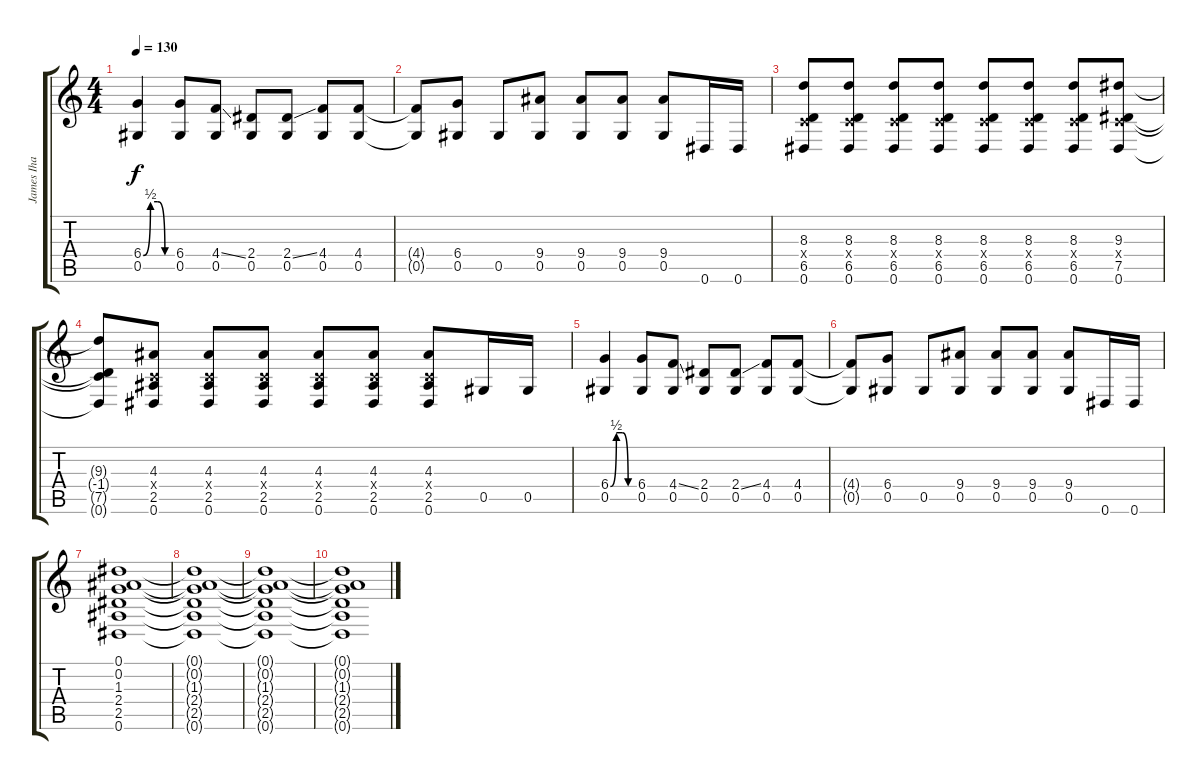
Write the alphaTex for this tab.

\track ("James Iha (Acoustic Guitar)" "James Iha ") {instrument acousticguitarnylon}
\staff {score tabs}
\tuning (Eb4 Bb3 Gb3 Db3 Ab2 Eb2) {hide}
\ts (4 4)
\tempo 130
\clef g2
\ks c
(6.4{be (custom 0 0 15 2 30 2 45 0 60 0)} 0.5).4{dy f} (6.4 0.5).8 (4.4{ss} 0.5).8 (2.4 0.5).8 (2.4{ss} 0.5).8 (4.4 0.5).8 (4.4 0.5).8 |
(4.4{t} 0.5{t}).8 (6.4 0.5).8 0.5.8 (9.4 0.5).8 (9.4 0.5).8 (9.4 0.5).8 (9.4 0.5).8 0.6.16 0.6.16 |
(8.3 -1.4{x} 6.5 0.6).8 (8.3 -1.4{x} 6.5 0.6).8 (8.3 -1.4{x} 6.5 0.6).8 (8.3 -1.4{x} 6.5 0.6).8 (8.3 -1.4{x} 6.5 0.6).8 (8.3 -1.4{x} 6.5 0.6).8 (8.3 -1.4{x} 6.5 0.6).8 (9.3 -1.4{x} 7.5 0.6).8 |
(9.3{t} -1.4{t} 7.5{t} 0.6{t}).8 (4.3 -1.4{x} 2.5 0.6).8 (4.3 -1.4{x} 2.5 0.6).8 (4.3 -1.4{x} 2.5 0.6).8 (4.3 -1.4{x} 2.5 0.6).8 (4.3 -1.4{x} 2.5 0.6).8 (4.3 -1.4{x} 2.5 0.6).8 0.5.16 0.5.16 |
(6.4{be (custom 0 0 15 2 30 2 45 0 60 0)} 0.5).4 (6.4 0.5).8 (4.4{ss} 0.5).8 (2.4 0.5).8 (2.4{ss} 0.5).8 (4.4 0.5).8 (4.4 0.5).8 |
(4.4{t} 0.5{t}).8 (6.4 0.5).8 0.5.8 (9.4 0.5).8 (9.4 0.5).8 (9.4 0.5).8 (9.4 0.5).8 0.6.16 0.6.16 |
(0.1 0.2 1.3 2.4 2.5 0.6).1 |
(0.1{t} 0.2{t} 1.3{t} 2.4{t} 2.5{t} 0.6{t}).1 |
(0.1{t} 0.2{t} 1.3{t} 2.4{t} 2.5{t} 0.6{t}).1 |
(0.1{t} 0.2{t} 1.3{t} 2.4{t} 2.5{t} 0.6{t}).1
